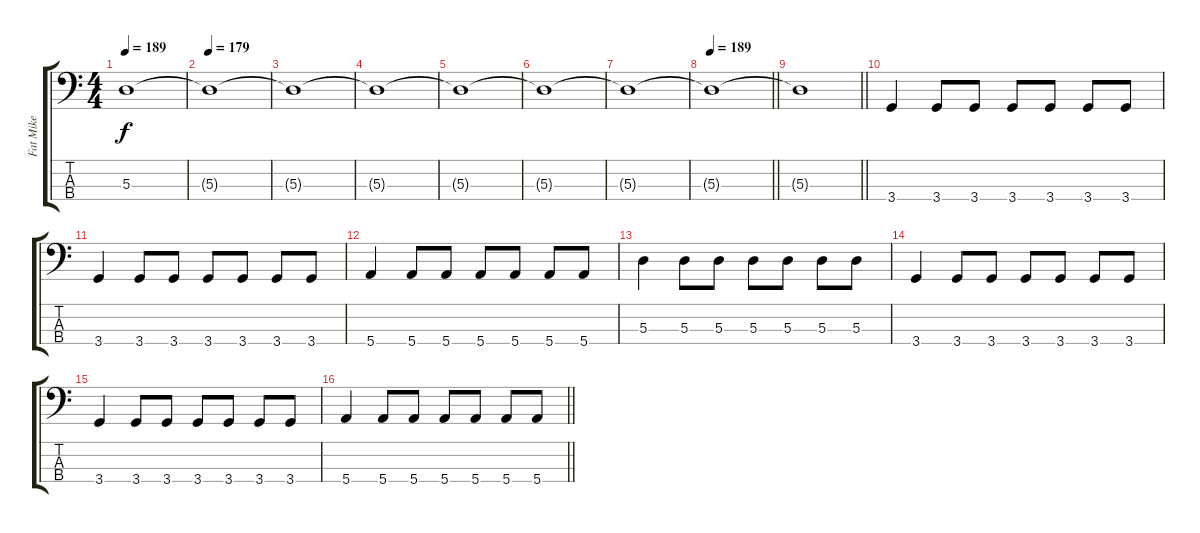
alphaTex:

\track ("Fat Mike" "Fat Mike") {instrument electricbasspick}
\staff {score tabs}
\tuning (G2 D2 A1 E1) {hide}
\ts (4 4)
\tempo 189
\clef f4
\ks c
5.3{t}.1{dy f} |
\tempo 179
5.3{t}.1 |
5.3{t}.1 |
5.3{t}.1 |
5.3{t}.1 |
5.3{t}.1 |
5.3{t}.1 |
\tempo 189
\barLineRight lightlight
5.3{t}.1 |
\barLineRight lightlight
5.3{t}.1 |
\section ("" "")
3.4.4 3.4.8 3.4.8 3.4.8 3.4.8 3.4.8 3.4.8 |
3.4.4 3.4.8 3.4.8 3.4.8 3.4.8 3.4.8 3.4.8 |
5.4.4 5.4.8 5.4.8 5.4.8 5.4.8 5.4.8 5.4.8 |
5.3.4 5.3.8 5.3.8 5.3.8 5.3.8 5.3.8 5.3.8 |
3.4.4 3.4.8 3.4.8 3.4.8 3.4.8 3.4.8 3.4.8 |
3.4.4 3.4.8 3.4.8 3.4.8 3.4.8 3.4.8 3.4.8 |
\barLineRight lightlight
5.4.4 5.4.8 5.4.8 5.4.8 5.4.8 5.4.8 5.4.8
